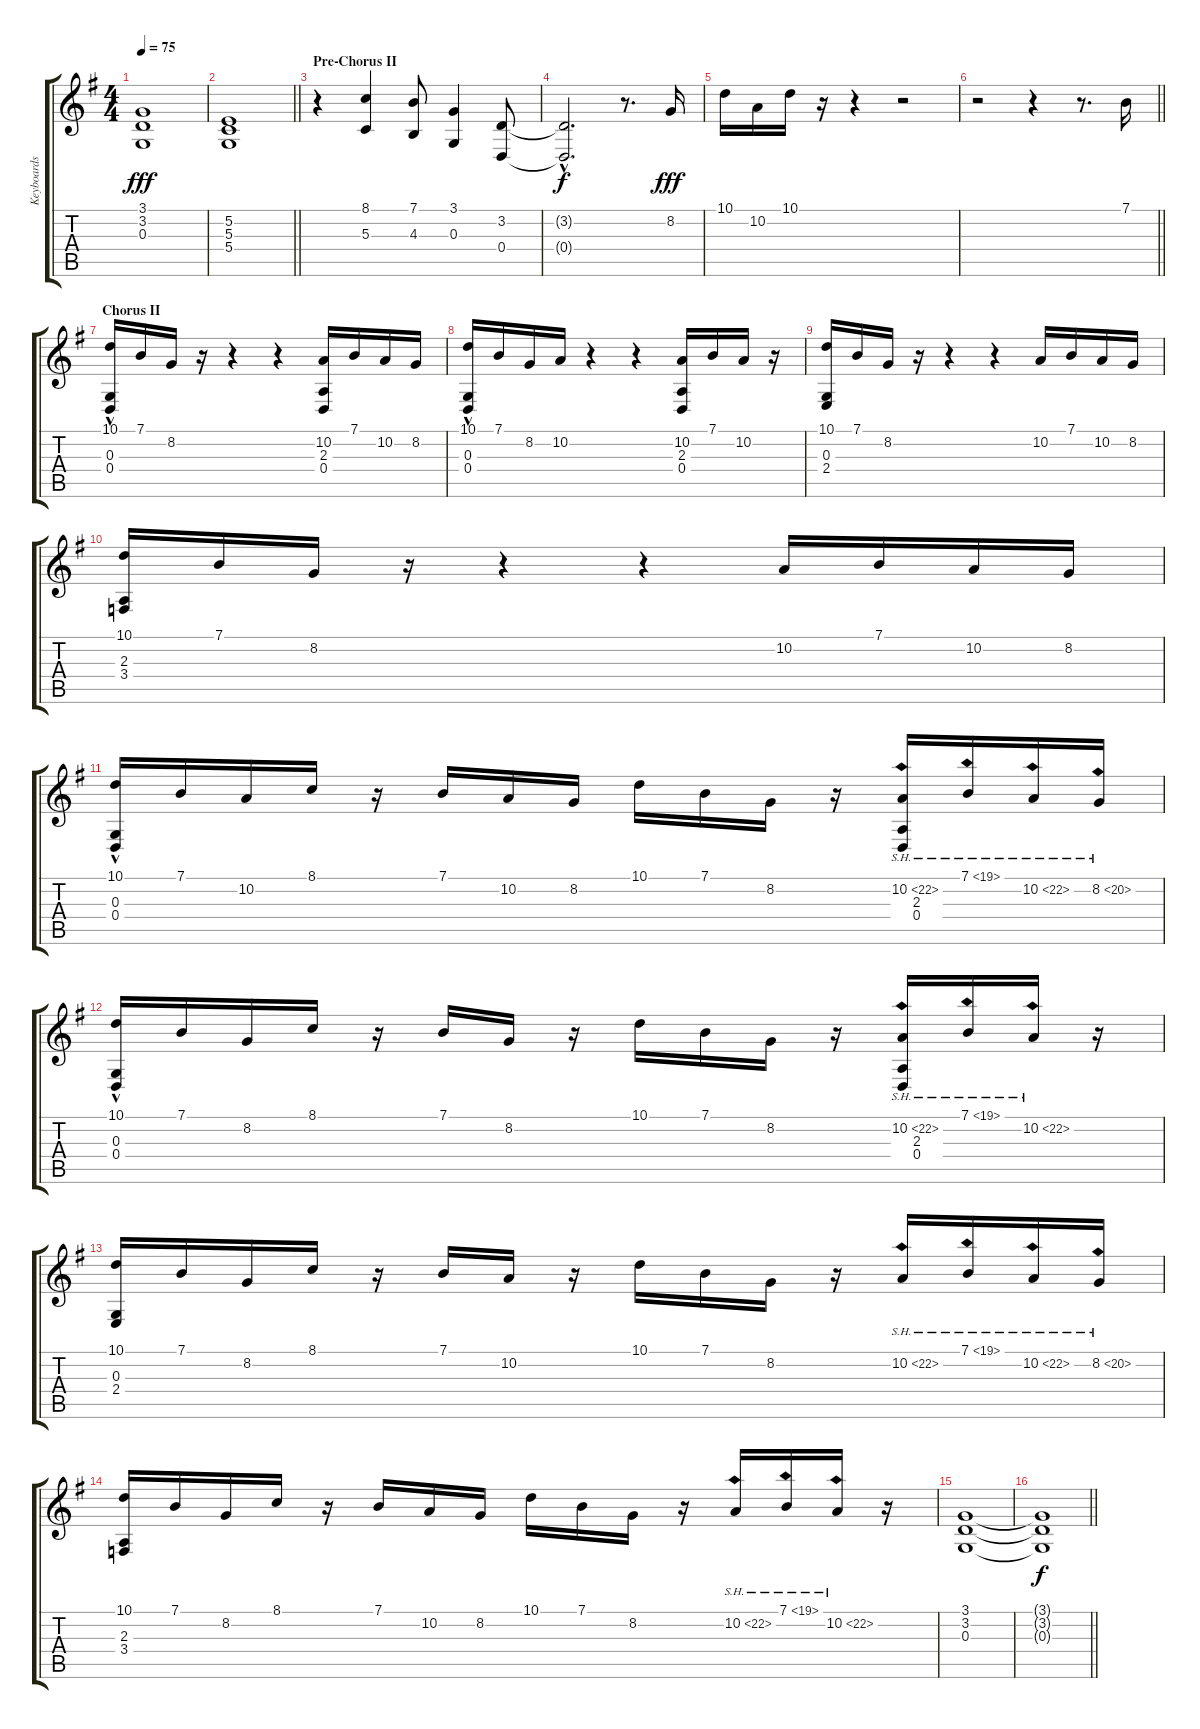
\track ("Keyboards" "Keyboards") {instrument acousticgrandpiano}
\staff {score tabs}
\tuning (E4 B3 G3 D3 A2 E2) {hide}
\ts (4 4)
\tempo 75
\clef g2
\ks g
(3.1 3.2 0.3).1{dy fff} |
\barLineRight lightlight
(5.2 5.3 5.4).1 |
\section ("" "Pre-Chorus II")
r.4{volume 16 instrument acousticgrandpiano} (8.1 5.3).4 (7.1 4.3).8 (3.1 0.3).4 (3.2 0.4).8 |
(3.2{hac t} 0.4{hac t}).2{d dy f} r.8{d instrument stringensemble1} 8.2.16{dy fff} |
10.1.16 10.2.16 10.1.16 r.16 r.4 r.2 |
\barLineRight lightlight
r.2 r.4 r.8{d} 7.1.16 |
\section ("" "Chorus II")
(10.1 0.3{hac} 0.4{hac}).16 7.1.16 8.2.16 r.16 r.4 r.4 (10.2 2.3 0.4).16 7.1.16 10.2.16 8.2.16 |
(10.1 0.3{hac} 0.4{hac}).16 7.1.16 8.2.16 10.2.16 r.4 r.4 (10.2 2.3 0.4).16 7.1.16 10.2.16 r.16 |
(10.1 0.3 2.4).16 7.1.16 8.2.16 r.16 r.4 r.4 10.2.16 7.1.16 10.2.16 8.2.16 |
(10.1 2.3 3.4).16 7.1.16 8.2.16 r.16 r.4 r.4 10.2.16 7.1.16 10.2.16 8.2.16 |
(10.1 0.3{hac} 0.4{hac}).16 7.1.16 10.2.16 8.1.16 r.16 7.1.16 10.2.16 8.2.16 10.1.16 7.1.16 8.2.16 r.16 (10.2{sh 12} 2.3 0.4).16 7.1{sh 12}.16 10.2{sh 12}.16 8.2{sh 12}.16 |
(10.1 0.3{hac} 0.4{hac}).16 7.1.16 8.2.16 8.1.16 r.16 7.1.16 8.2.16 r.16 10.1.16 7.1.16 8.2.16 r.16 (10.2{sh 12} 2.3 0.4).16 7.1{sh 12}.16 10.2{sh 12}.16 r.16 |
(10.1 0.3 2.4).16 7.1.16 8.2.16 8.1.16 r.16 7.1.16 10.2.16 r.16 10.1.16 7.1.16 8.2.16 r.16 10.2{sh 12}.16 7.1{sh 12}.16 10.2{sh 12}.16 8.2{sh 12}.16 |
(10.1 2.3 3.4).16 7.1.16 8.2.16 8.1.16 r.16 7.1.16 10.2.16 8.2.16 10.1.16 7.1.16 8.2.16 r.16 10.2{sh 12}.16 7.1{sh 12}.16 10.2{sh 12}.16 r.16 |
(3.1 3.2 0.3).1{volume 11} |
\barLineRight lightlight
(3.1{t} 3.2{t} 0.3{t}).1{dy f}
